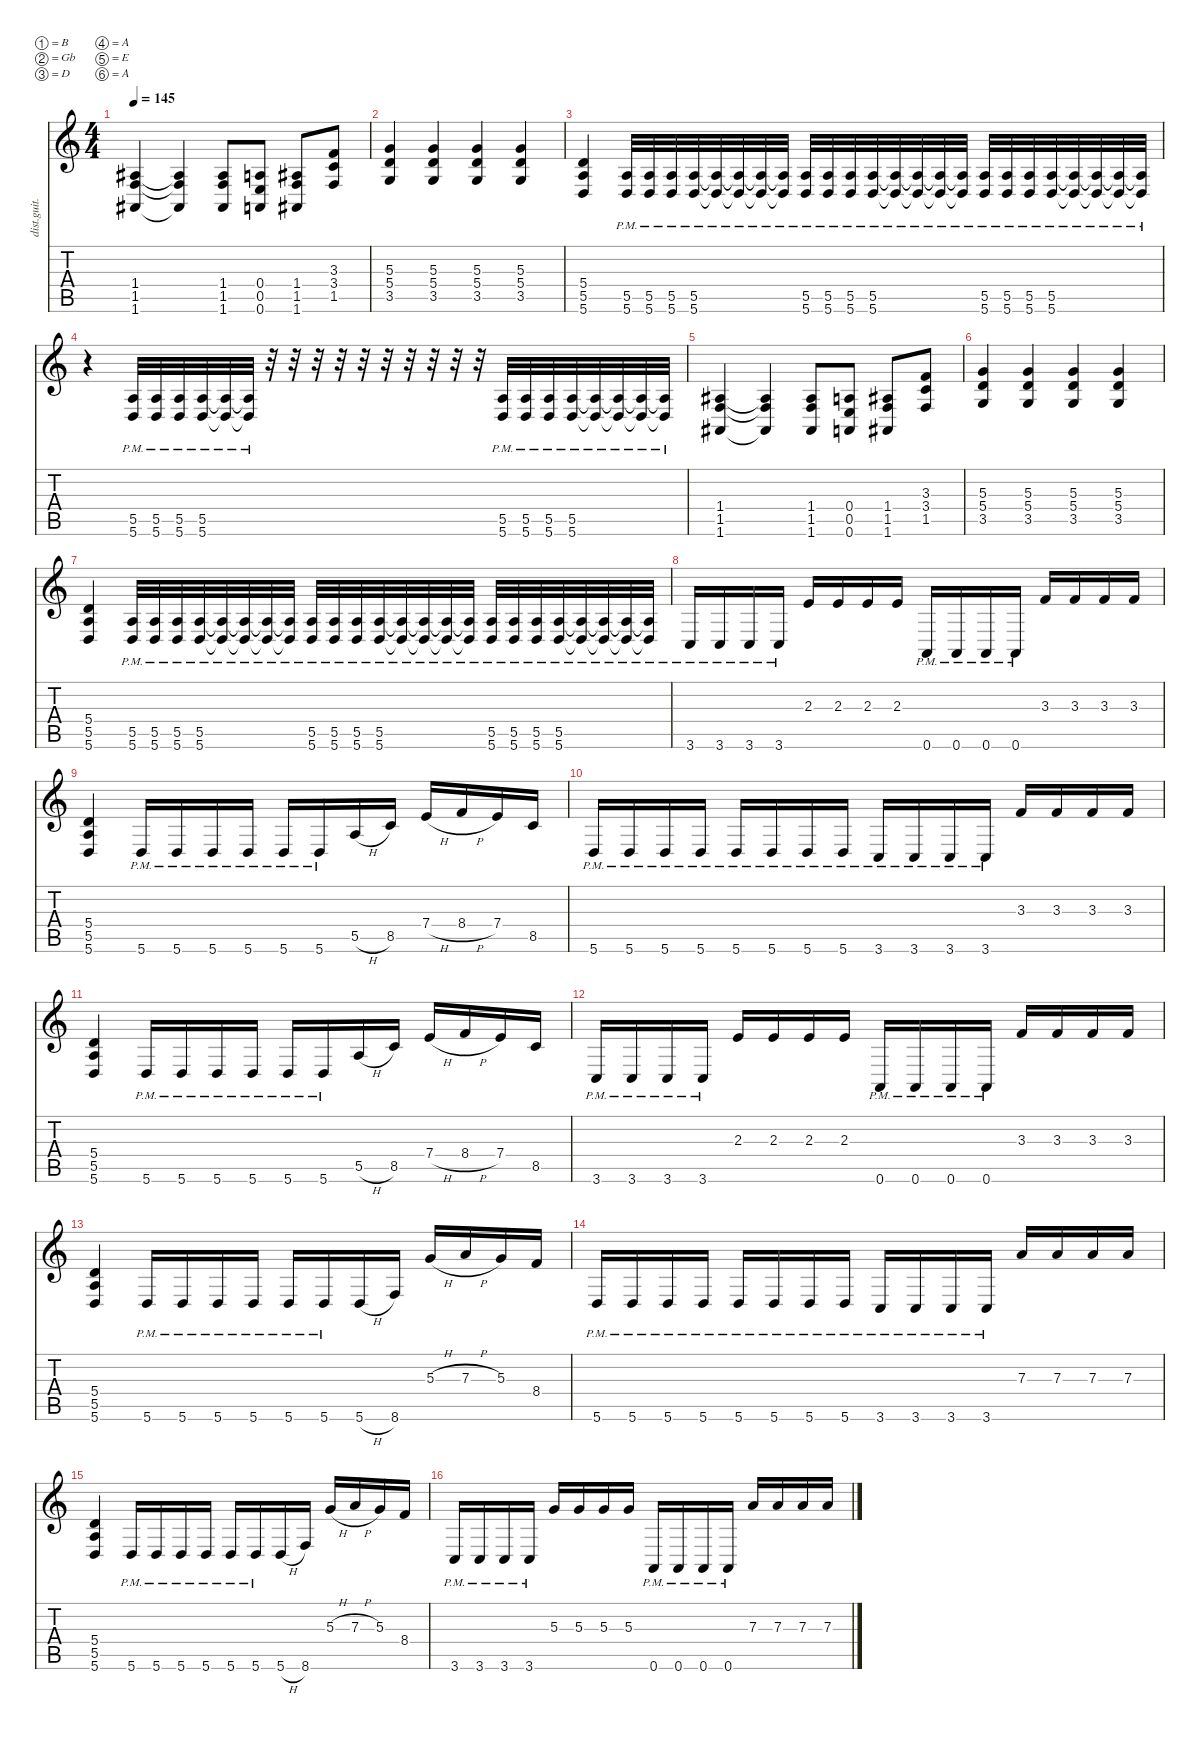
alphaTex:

\defaultSystemsLayout 4
\hideDynamics
\bracketExtendMode nobrackets
\otherSystemsTrackNameOrientation horizontal
\track ("riff" "dist.guit.") {instrument distortionguitar}
\staff {score tabs}
\tuning (B3 Gb3 D3 A2 E2 A1)
\ts (4 4)
\tempo 145
\clef g2
\ks c
(1.6{acc #} 1.5 1.4{acc #}).4{dy mf beam Up} (1.6{t acc #} 1.5{t} 1.4{t acc #}).4{beam Up} (1.6{acc #} 1.5 1.4{acc #}).8{beam Up} (0.6 0.4 0.5).8{beam Up} (1.6{acc #} 1.5 1.4{acc #}).8{beam Up} (3.4 1.5 3.3).8{beam Up} |
(5.4 3.5 5.3).4{beam Up} (3.5 5.4 5.3).4{beam Up} (3.5 5.4 5.3).4{beam Up} (3.5 5.4 5.3).4{beam Up} |
(5.6 5.5 5.4).4{beam Up} (5.6{pm} 5.5{pm}).32{beam Up} (5.6{pm} 5.5{pm}).32{beam Up} (5.6{pm} 5.5{pm}).32{beam Up} (5.6{pm} 5.5{pm}).32{beam Up} (5.6{pm t} 5.5{pm t}).32{beam Up} (5.6{pm t} 5.5{pm t}).32{beam Up} (5.6{pm t} 5.5{pm t}).32{beam Up} (5.6{pm t} 5.5{pm t}).32{beam Up} (5.6{pm} 5.5{pm}).32{beam Up} (5.6{pm} 5.5{pm}).32{beam Up} (5.6{pm} 5.5{pm}).32{beam Up} (5.6{pm} 5.5{pm}).32{beam Up} (5.6{pm t} 5.5{pm t}).32{beam Up} (5.6{pm t} 5.5{pm t}).32{beam Up} (5.6{pm t} 5.5{pm t}).32{beam Up} (5.6{pm t} 5.5{pm t}).32{beam Up} (5.6{pm} 5.5{pm}).32{beam Up} (5.6{pm} 5.5{pm}).32{beam Up} (5.6{pm} 5.5{pm}).32{beam Up} (5.6{pm} 5.5{pm}).32{beam Up} (5.6{pm t} 5.5{pm t}).32{beam Up} (5.6{pm t} 5.5{pm t}).32{beam Up} (5.6{pm t} 5.5{pm t}).32{beam Up} (5.6{pm t} 5.5{pm t}).32{beam Up} |
r.4{beam Down} (5.6{pm} 5.5{pm}).32{beam Up} (5.6{pm} 5.5{pm}).32{beam Up} (5.6{pm} 5.5{pm}).32{beam Up} (5.6{pm} 5.5{pm}).32{beam Up} (5.6{pm t} 5.5{pm t}).32{beam Up} (5.6{pm t} 5.5{pm t}).32{beam Up} r.32{beam Up} r.32{beam Up} r.32{beam Up} r.32{beam Up} r.32{beam Up} r.32{beam Up} r.32{beam Up} r.32{beam Up} r.32{beam Up} r.32{beam Up} (5.6{pm} 5.5{pm}).32{beam Up} (5.6{pm} 5.5{pm}).32{beam Up} (5.6{pm} 5.5{pm}).32{beam Up} (5.6{pm} 5.5{pm}).32{beam Up} (5.6{pm t} 5.5{pm t}).32{beam Up} (5.6{pm t} 5.5{pm t}).32{beam Up} (5.6{pm t} 5.5{pm t}).32{beam Up} (5.6{pm t} 5.5{pm t}).32{beam Up} |
(1.6{acc #} 1.5 1.4{acc #}).4{beam Up} (1.6{t acc #} 1.5{t} 1.4{t acc #}).4{beam Up} (1.6{acc #} 1.5 1.4{acc #}).8{beam Up} (0.6 0.4 0.5).8{beam Up} (1.6{acc #} 1.5 1.4{acc #}).8{beam Up} (3.4 1.5 3.3).8{beam Up} |
(5.4 3.5 5.3).4{beam Up} (3.5 5.4 5.3).4{beam Up} (3.5 5.4 5.3).4{beam Up} (3.5 5.4 5.3).4{beam Up} |
(5.6 5.5 5.4).4{beam Up} (5.6{pm} 5.5{pm}).32{beam Up} (5.6{pm} 5.5{pm}).32{beam Up} (5.6{pm} 5.5{pm}).32{beam Up} (5.6{pm} 5.5{pm}).32{beam Up} (5.6{pm t} 5.5{pm t}).32{beam Up} (5.6{pm t} 5.5{pm t}).32{beam Up} (5.6{pm t} 5.5{pm t}).32{beam Up} (5.6{pm t} 5.5{pm t}).32{beam Up} (5.6{pm} 5.5{pm}).32{beam Up} (5.6{pm} 5.5{pm}).32{beam Up} (5.6{pm} 5.5{pm}).32{beam Up} (5.6{pm} 5.5{pm}).32{beam Up} (5.6{pm t} 5.5{pm t}).32{beam Up} (5.6{pm t} 5.5{pm t}).32{beam Up} (5.6{pm t} 5.5{pm t}).32{beam Up} (5.6{pm t} 5.5{pm t}).32{beam Up} (5.6{pm} 5.5{pm}).32{beam Up} (5.6{pm} 5.5{pm}).32{beam Up} (5.6{pm} 5.5{pm}).32{beam Up} (5.6{pm} 5.5{pm}).32{beam Up} (5.6{pm t} 5.5{pm t}).32{beam Up} (5.6{pm t} 5.5{pm t}).32{beam Up} (5.6{pm t} 5.5{pm t}).32{beam Up} (5.6{pm t} 5.5{pm t}).32{beam Up} |
3.6{pm}.16{beam Up} 3.6{pm}.16{beam Up} 3.6{pm}.16{beam Up} 3.6{pm}.16{beam Up} 2.3.16{beam Up} 2.3.16{beam Up} 2.3.16{beam Up} 2.3.16{beam Up} 0.6{pm}.16{beam Up} 0.6{pm}.16{beam Up} 0.6{pm}.16{beam Up} 0.6{pm}.16{beam Up} 3.3.16{beam Up} 3.3.16{beam Up} 3.3.16{beam Up} 3.3.16{beam Up} |
(5.6 5.5 5.4).4{beam Up} 5.6{pm}.16{beam Up} 5.6{pm}.16{beam Up} 5.6{pm}.16{beam Up} 5.6{pm}.16{beam Up} 5.6{pm}.16{beam Up} 5.6{pm}.16{beam Up} 5.5{h}.16{beam Up} 8.5.16{beam Up} 7.4{h}.16{beam Up} 8.4{h}.16{beam Up} 7.4.16{beam Up} 8.5.16{beam Up} |
5.6{pm}.16{beam Up} 5.6{pm}.16{beam Up} 5.6{pm}.16{beam Up} 5.6{pm}.16{beam Up} 5.6{pm}.16{beam Up} 5.6{pm}.16{beam Up} 5.6{pm}.16{beam Up} 5.6{pm}.16{beam Up} 3.6{pm}.16{beam Up} 3.6{pm}.16{beam Up} 3.6{pm}.16{beam Up} 3.6{pm}.16{beam Up} 3.3.16{beam Up} 3.3.16{beam Up} 3.3.16{beam Up} 3.3.16{beam Up} |
(5.6 5.5 5.4).4{beam Up} 5.6{pm}.16{beam Up} 5.6{pm}.16{beam Up} 5.6{pm}.16{beam Up} 5.6{pm}.16{beam Up} 5.6{pm}.16{beam Up} 5.6{pm}.16{beam Up} 5.5{h}.16{beam Up} 8.5.16{beam Up} 7.4{h}.16{beam Up} 8.4{h}.16{beam Up} 7.4.16{beam Up} 8.5.16{beam Up} |
3.6{pm}.16{beam Up} 3.6{pm}.16{beam Up} 3.6{pm}.16{beam Up} 3.6{pm}.16{beam Up} 2.3.16{beam Up} 2.3.16{beam Up} 2.3.16{beam Up} 2.3.16{beam Up} 0.6{pm}.16{beam Up} 0.6{pm}.16{beam Up} 0.6{pm}.16{beam Up} 0.6{pm}.16{beam Up} 3.3.16{beam Up} 3.3.16{beam Up} 3.3.16{beam Up} 3.3.16{beam Up} |
(5.6 5.5 5.4).4{beam Up} 5.6{pm}.16{beam Up} 5.6{pm}.16{beam Up} 5.6{pm}.16{beam Up} 5.6{pm}.16{beam Up} 5.6{pm}.16{beam Up} 5.6{pm}.16{beam Up} 5.6{h}.16{beam Up} 8.6.16{beam Up} 5.3{h}.16{beam Up} 7.3{h}.16{beam Up} 5.3.16{beam Up} 8.4.16{beam Up} |
5.6{pm}.16{beam Up} 5.6{pm}.16{beam Up} 5.6{pm}.16{beam Up} 5.6{pm}.16{beam Up} 5.6{pm}.16{beam Up} 5.6{pm}.16{beam Up} 5.6{pm}.16{beam Up} 5.6{pm}.16{beam Up} 3.6{pm}.16{beam Up} 3.6{pm}.16{beam Up} 3.6{pm}.16{beam Up} 3.6{pm}.16{beam Up} 7.3.16{beam Up} 7.3.16{beam Up} 7.3.16{beam Up} 7.3.16{beam Up} |
(5.6 5.5 5.4).4{beam Up} 5.6{pm}.16{beam Up} 5.6{pm}.16{beam Up} 5.6{pm}.16{beam Up} 5.6{pm}.16{beam Up} 5.6{pm}.16{beam Up} 5.6{pm}.16{beam Up} 5.6{h}.16{beam Up} 8.6.16{beam Up} 5.3{h}.16{beam Up} 7.3{h}.16{beam Up} 5.3.16{beam Up} 8.4.16{beam Up} |
3.6{pm}.16{beam Up} 3.6{pm}.16{beam Up} 3.6{pm}.16{beam Up} 3.6{pm}.16{beam Up} 5.3.16{beam Up} 5.3.16{beam Up} 5.3.16{beam Up} 5.3.16{beam Up} 0.6{pm}.16{beam Up} 0.6{pm}.16{beam Up} 0.6{pm}.16{beam Up} 0.6{pm}.16{beam Up} 7.3.16{beam Up} 7.3.16{beam Up} 7.3.16{beam Up} 7.3.16{beam Up}
